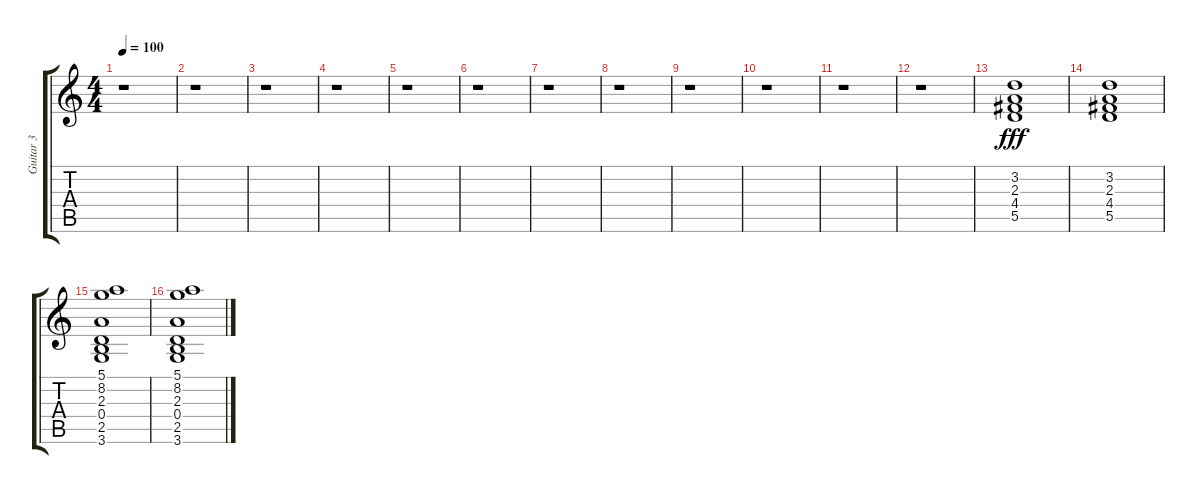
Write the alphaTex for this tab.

\track ("Guitar 3" "Guitar 3") {instrument distortionguitar}
\staff {score tabs}
\tuning (E4 B3 G3 D3 A2 E2) {hide}
\ts (4 4)
\tempo 100
\clef g2
\ks c
r.1{dy fff} |
r.1 |
r.1 |
r.1 |
r.1 |
r.1 |
r.1 |
r.1 |
r.1 |
r.1 |
r.1 |
r.1 |
(3.2 2.3 4.4 5.5).1 |
(3.2 2.3 4.4 5.5).1 |
(5.1 8.2 2.3 0.4 2.5 3.6).1 |
(5.1 8.2 2.3 0.4 2.5 3.6).1
